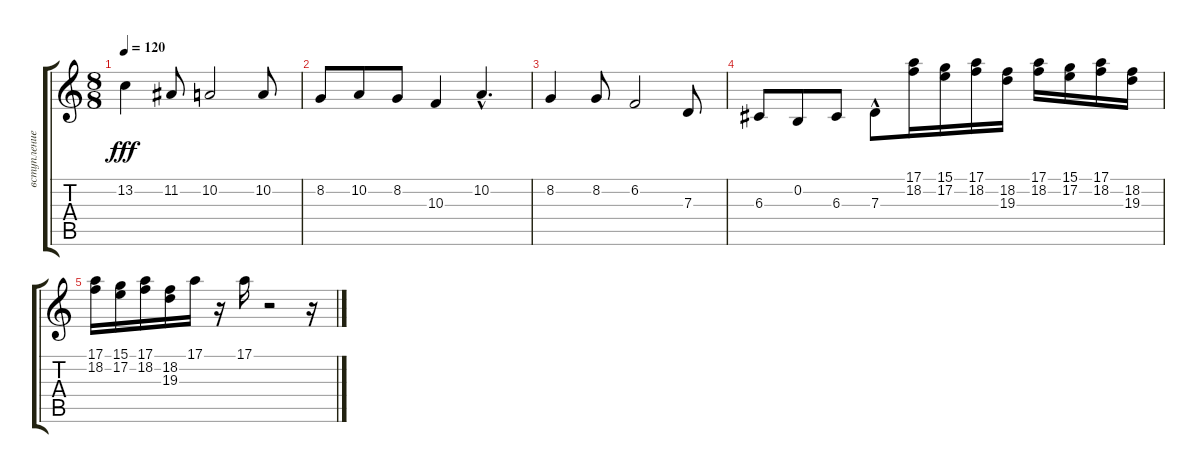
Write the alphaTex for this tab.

\track ("вступление" "вступление") {instrument brightacousticpiano}
\staff {score tabs}
\tuning (E4 B3 G3 D3 A2 E2) {hide}
\ts (8 8)
\tempo 120
\clef g2
\ks c
13.2.4{dy fff} 11.2.8 10.2.2 10.2.8{volume 15} |
8.2.8{volume 15} 10.2.8{volume 14} 8.2.8{volume 14} 10.3.4{volume 13} 10.2{hac}.4{d volume 12} |
8.2.4{volume 11} 8.2.8{volume 10} 6.2.2{volume 10} 7.3.8{volume 8} |
6.3.8{volume 8} 0.2.8{volume 7} 6.3.8{volume 6} 7.3{hac}.8{volume 6} (17.1 18.2).16{volume 6} (15.1 17.2).16{volume 5} (17.1 18.2).16{volume 5} (18.2 19.3).16{volume 4} (17.1 18.2).16{volume 4} (15.1 17.2).16{volume 4} (17.1 18.2).16{volume 4} (18.2 19.3).16{volume 3} |
(17.1 18.2).16{volume 3} (15.1 17.2).16{volume 3} (17.1 18.2).16{volume 2} (18.2 19.3).16{volume 2} 17.1.16{volume 2} r.16 17.1.16{volume 2} r.2 r.16
